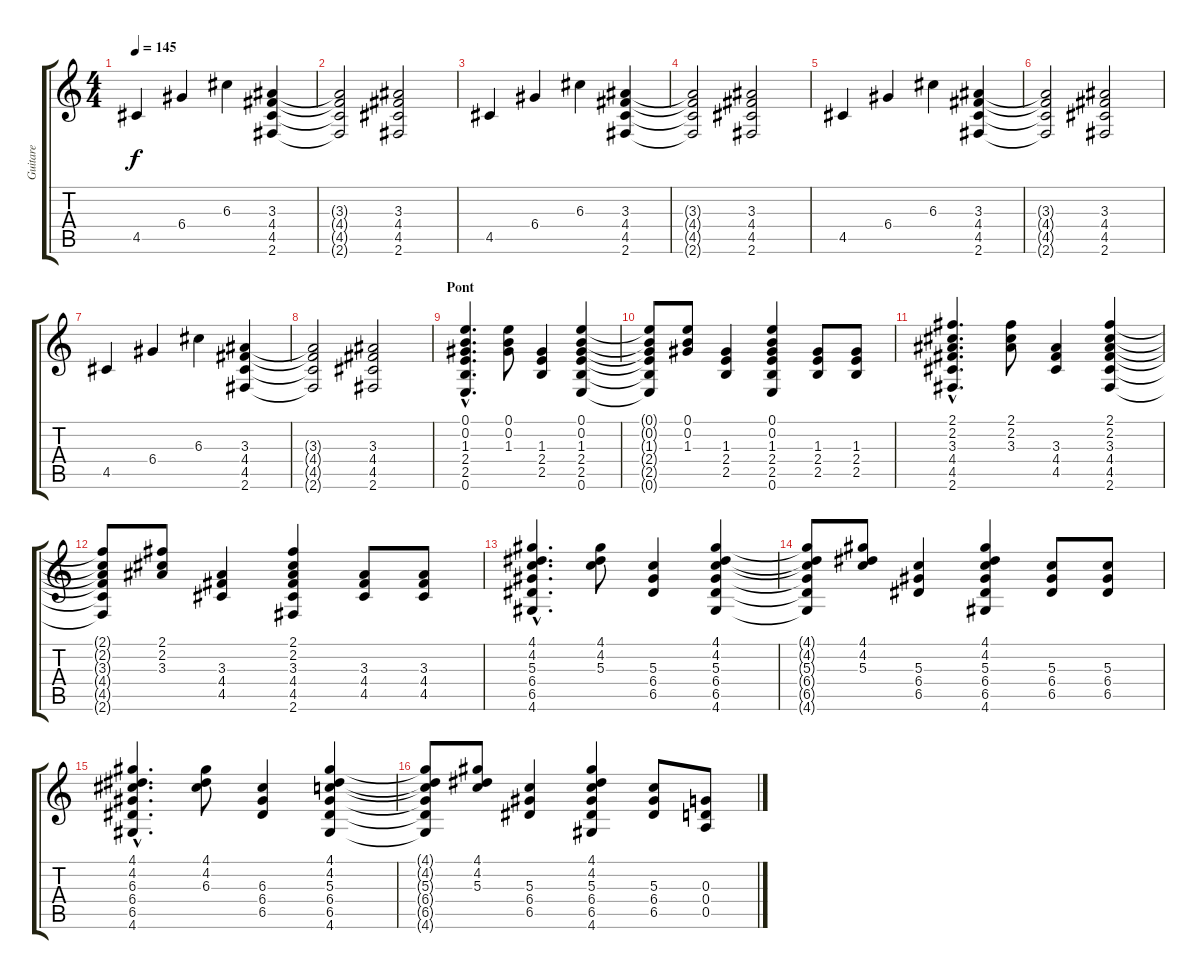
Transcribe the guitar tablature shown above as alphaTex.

\track ("Guitare" "Guitare") {instrument acousticguitarsteel}
\staff {score tabs}
\tuning (E4 B3 G3 D3 A2 E2) {hide}
\ts (4 4)
\tempo 145
\clef g2
\ks c
4.5.4{dy f} 6.4.4 6.3.4 (3.3 4.4 4.5 2.6).4 |
(3.3{t} 4.4{t} 4.5{t} 2.6{t}).2 (3.3 4.4 4.5 2.6).2 |
4.5.4 6.4.4 6.3.4 (3.3 4.4 4.5 2.6).4 |
(3.3{t} 4.4{t} 4.5{t} 2.6{t}).2 (3.3 4.4 4.5 2.6).2 |
4.5.4 6.4.4 6.3.4 (3.3 4.4 4.5 2.6).4 |
(3.3{t} 4.4{t} 4.5{t} 2.6{t}).2 (3.3 4.4 4.5 2.6).2 |
4.5.4 6.4.4 6.3.4 (3.3 4.4 4.5 2.6).4 |
(3.3{t} 4.4{t} 4.5{t} 2.6{t}).2 (3.3 4.4 4.5 2.6).2 |
\section ("" "Pont")
(0.1{hac} 0.2{hac} 1.3{hac} 2.4{hac} 2.5{hac} 0.6{hac}).4{d} (0.1 0.2 1.3).8 (1.3 2.4 2.5).4 (0.1 0.2 1.3 2.4 2.5 0.6).4 |
(0.1{t} 0.2{t} 1.3{t} 2.4{t} 2.5{t} 0.6{t}).8 (0.1 0.2 1.3).8 (1.3 2.4 2.5).4 (0.1 0.2 1.3 2.4 2.5 0.6).4 (1.3 2.4 2.5).8 (1.3 2.4 2.5).8 |
(2.1{hac} 2.2{hac} 3.3{hac} 4.4{hac} 4.5{hac} 2.6{hac}).4{d} (2.1 2.2 3.3).8 (3.3 4.4 4.5).4 (2.1 2.2 3.3 4.4 4.5 2.6).4 |
(2.1{t} 2.2{t} 3.3{t} 4.4{t} 4.5{t} 2.6{t}).8 (2.1 2.2 3.3).8 (3.3 4.4 4.5).4 (2.1 2.2 3.3 4.4 4.5 2.6).4 (3.3 4.4 4.5).8 (3.3 4.4 4.5).8 |
(4.1{hac} 4.2{hac} 5.3{hac} 6.4{hac} 6.5{hac} 4.6{hac}).4{d} (4.1 4.2 5.3).8 (5.3 6.4 6.5).4 (4.1 4.2 5.3 6.4 6.5 4.6).4 |
(4.1{t} 4.2{t} 5.3{t} 6.4{t} 6.5{t} 4.6{t}).8 (4.1 4.2 5.3).8 (5.3 6.4 6.5).4 (4.1 4.2 5.3 6.4 6.5 4.6).4 (5.3 6.4 6.5).8 (5.3 6.4 6.5).8 |
(4.1{hac} 4.2{hac} 6.3{hac} 6.4{hac} 6.5{hac} 4.6{hac}).4{d} (4.1 4.2 6.3).8 (6.3 6.4 6.5).4 (4.1 4.2 5.3 6.4 6.5 4.6).4 |
(4.1{t} 4.2{t} 5.3{t} 6.4{t} 6.5{t} 4.6{t}).8 (4.1 4.2 5.3).8 (5.3 6.4 6.5).4 (4.1 4.2 5.3 6.4 6.5 4.6).4 (5.3 6.4 6.5).8 (0.3 0.4 0.5).8
